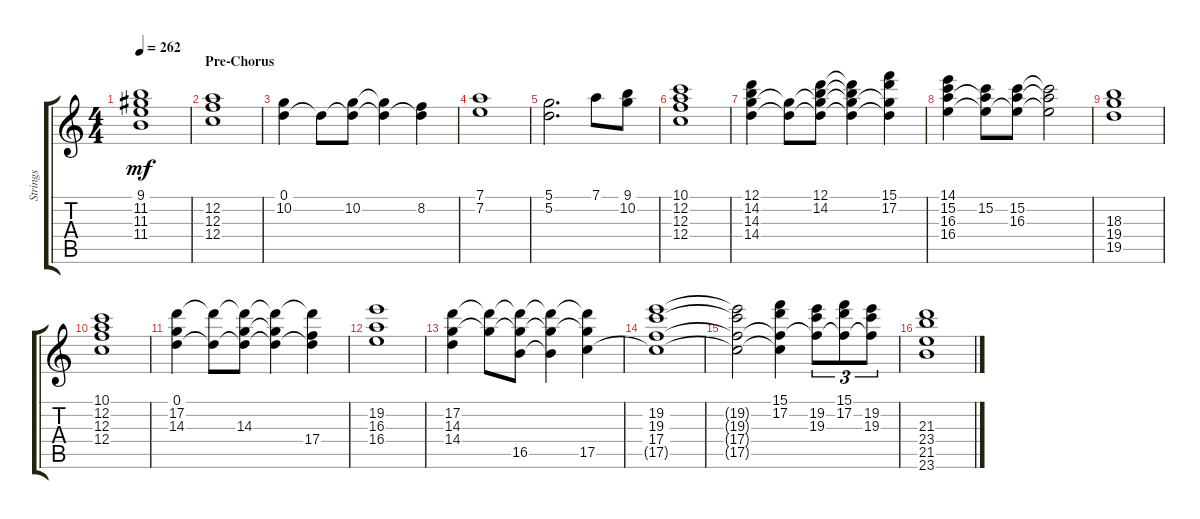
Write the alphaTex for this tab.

\track ("Strings" "Strings") {instrument electricguitarclean}
\staff {score tabs}
\tuning (D4 A3 F3 C3 G2 C2) {hide}
\ts (4 4)
\tempo 262
\clef g2
\ks aminor
(9.1 11.2 11.3{t} 11.4{t}).1{dy mf} |
\section ("" "Pre-Chorus")
(12.2 12.3 12.4).1 |
(0.1 10.2).4 0.1{t}.8 (0.1{t} 10.2).8 (0.1{t} 10.2{t}).4 (0.1{t} 8.2).4 |
(7.1 7.2).1 |
(5.1 5.2).2{d} 7.1.8 (9.1 10.2).8 |
(10.1 12.2 12.3 12.4).1 |
(12.1 14.2 14.3 14.4).4 (14.3{t} 14.4{t}).8 (12.1 14.2 14.3{t} 14.4{t}).8 (12.1{t} 14.2{t} 14.3{t} 14.4{t}).4 (15.1 17.2 14.3{t} 14.4{t}).4 |
(14.1 15.2 16.3 16.4).4 (15.2 16.3{t} 16.4{t}).8 (15.2 16.3 16.4{t}).8 (15.2{t} 16.3{t} 16.4{t}).2 |
(18.3 19.4 19.5).1 |
(10.1 12.2 12.3 12.4).1 |
(0.1 17.2 14.3).4 (0.1{t} 17.2{t}).8 (0.1{t} 17.2{t} 14.3).8 (0.1{t} 17.2{t} 14.3{t}).4 (0.1{t} 17.2{t} 17.4).4 |
(19.2 16.3 16.4).1 |
(17.2 14.3 14.4).4 (17.2{t} 14.3{t}).8 (17.2{t} 14.3{t} 16.5).8 (17.2{t} 14.3{t} 16.5{t}).4 (17.2{t} 14.3{t} 17.5).4 |
(19.2 19.3 17.4 17.5{t}).1 |
(19.2{t} 19.3{t} 17.4{t} 17.5{t}).2 (15.1 17.2 17.4{t} 17.5{t}).4 (19.2 19.3 17.4{t}).8{tu (3 2)} (15.1 17.2 17.4{t}).8{tu (3 2)} (19.2 19.3 17.4{t}).8{tu (3 2)} |
(21.3 23.4 21.5 23.6).1
